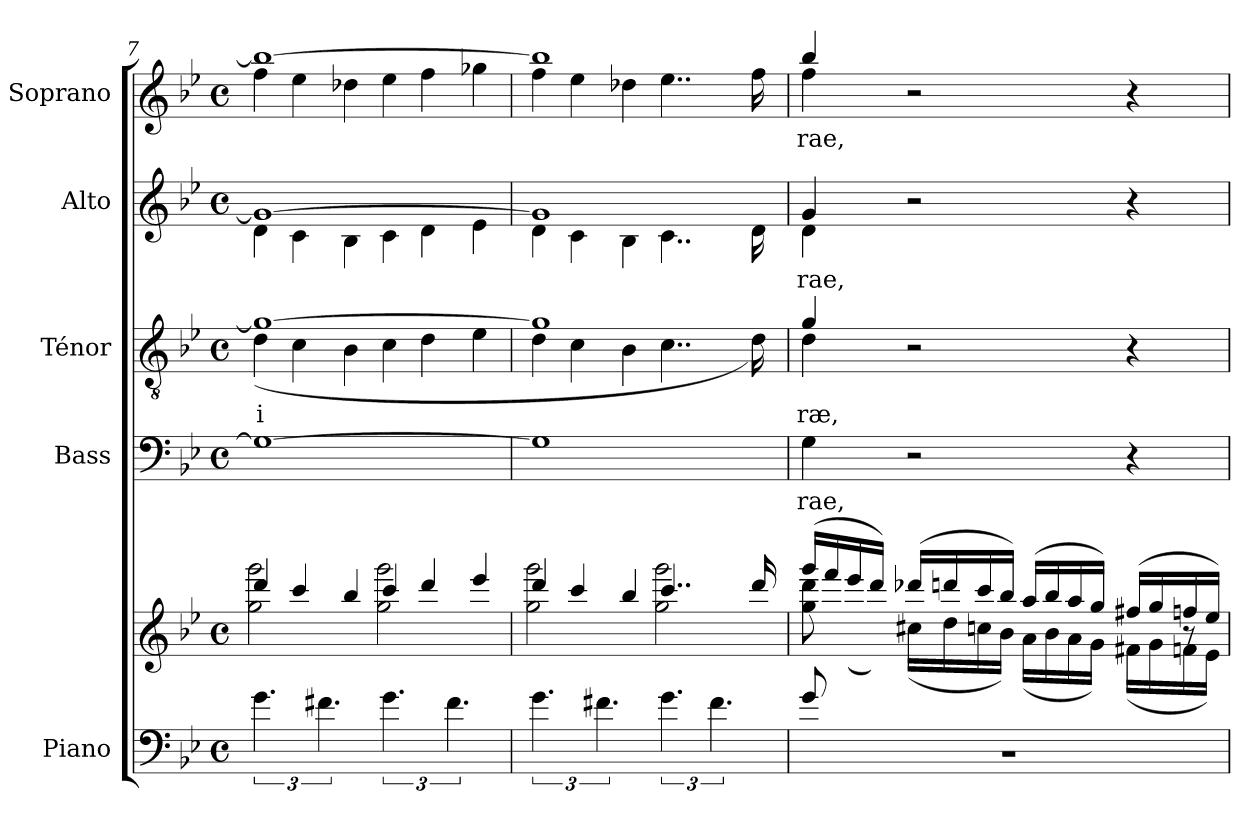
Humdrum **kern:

**kern	**kern	**kern	**text	**kern	**text	**kern	**text	**kern	**text
*part5	*part5	*part4	*part4	*part3	*part3	*part2	*part2	*part1	*part1
*staff6	*staff5	*staff4	*staff4	*staff3	*staff3	*staff2	*staff2	*staff1	*staff1
*I"Piano	*	*I"Bass	*	*I"Ténor	*	*I"Alto	*	*I"Soprano	*
*I'Pno.	*	*I'B.	*	*I'T.	*	*I'A.	*	*I'S.	*
*clefF4	*clefG2	*clefF4	*	*clefGv2	*	*clefG2	*	*clefG2	*
*	*	*	*	*	*	*	*	*ITrd2c3	*
*k[b-e-]	*k[b-e-]	*k[b-e-]	*	*k[b-e-]	*	*k[b-e-]	*	*k[f#]	*
*M4/4	*M4/4	*M4/4	*	*M4/4	*	*M4/4	*	*M4/4	*
*met(c)	*met(c)	*met(c)	*	*met(c)	*	*met(c)	*	*met(c)	*
=7	=7	=7	=7	=7	=7	=7	=7	=7	=7
*	*	*	*	*^	*	*^	*	*^	*
*	*Xtuplet	*	*	*	*Xtuplet	*	*	*Xtuplet	*	*	*Xtuplet	*
*	*^	*	*	*	*	*	*	*	*	*	*	*
6.g\	6ddd/	2gg\ 2ggg\	1G_	.	1g_	(6d\	i-	1g_	6d\	---	1ggi_	6ddi\	---
.	6ccc/	.	.	.	.	6c\	.	.	6c\	.	.	6cci\	.
6.f#X\	.	.	.	.	.	.	.	.	.	.	.	.	.
.	6bb-/	.	.	.	.	6B-\	.	.	6B-\	.	.	6b-Xi\	.
6.g\	6ccc/	2gg\ 2ggg\	.	.	.	6c\	.	.	6c\	.	.	6cci\	.
.	6ddd/	.	.	.	.	6d\	.	.	6d\	.	.	6ddi\	.
6.f#\	.	.	.	.	.	.	.	.	.	.	.	.	.
.	6eee-/	.	.	.	.	6e-\	.	.	6e-\	.	.	6ee-Xi\	.
=8	=8	=8	=8	=8	=8	=8	=8	=8	=8	=8	=8	=8	=8
6.g\	6ddd/	2gg\ 2ggg\	1G]	.	1g]	6d\	---	1g]	6d\	--	1ggi]	6ddi\	--
.	6ccc/	.	.	.	.	6c\	.	.	6c\	.	.	6cci\	.
6.f#X\	.	.	.	.	.	.	.	.	.	.	.	.	.
.	6bb-/	.	.	.	.	6B-\	.	.	6B-\	.	.	6b-Xi\	.
6.g\	4..ccc/	2gg\ 2ggg\	.	.	.	4..c\	.	.	4..c\	.	.	4..cci\	.
6.f#\	.	.	.	.	.	.	.	.	.	.	.	.	.
.	16ddd/	.	.	.	.	16d\)	.	.	16d\	.	.	16ddi\	.
=9	=9	=9	=9	=9	=9	=9	=9	=9	=9	=9	=9	=9	=9
*^	*	*^	*	*	*	*	*	*	*	*	*	*	*
8g/L	1r	(16ggg/LL	8ryy	8gg\ 8ddd\	4G\	-rae,	4g/	4d\	-ræ,	4g/	4d\	-rae,	4ggi/	4ddi\	-rae,
.	.	16fff/	.	.	.	.	.	.	.	.	.	.	.	.	.
2..ryy	.	16eee-/	(16ee-\L	2ryy	.	.	.	.	.	.	.	.	.	.	.
.	.	16ddd/JJ)	16dd\JJ)	.	.	.	.	.	.	.	.	.	.	.	.
.	.	(16ddd-X/LL	(16cc#X\LL	.	2r	.	2r	2ryy	.	2r	2ryy	.	2r	2ryy	.
.	.	16dddn/	16dd\	.	.	.	.	.	.	.	.	.	.	.	.
.	.	16ccc/	16ccn\	.	.	.	.	.	.	.	.	.	.	.	.
.	.	16bb-/JJ)	16b-\JJ)	.	.	.	.	.	.	.	.	.	.	.	.
.	.	(16aa/LL	(16a\LL	.	.	.	.	.	.	.	.	.	.	.	.
.	.	16bb-/	16b-\	.	.	.	.	.	.	.	.	.	.	.	.
.	.	16aa/	16a\	4ryy	.	.	.	.	.	.	.	.	.	.	.
.	.	16gg/JJ)	16g\JJ)	.	.	.	.	.	.	.	.	.	.	.	.
.	.	(16ff#X/LL	(16f#X\LL	.	4r	.	4r	4ryy	.	4r	4ryy	.	4r	4ryy	.
.	.	16gg/	16g\	.	.	.	.	.	.	.	.	.	.	.	.
.	.	16ffn/	16fn\	8r	.	.	.	.	.	.	.	.	.	.	.
.	.	16ee-/JJ)	16e-\JJ)	.	.	.	.	.	.	.	.	.	.	.	.
*v	*v	*	*	*	*	*	*v	*v	*	*v	*v	*	*v	*v	*
*	*v	*v	*v	*	*	*	*	*	*	*	*
=	=	=	=	=	=	=	=	=	=
*-	*-	*-	*-	*-	*-	*-	*-	*-	*-
